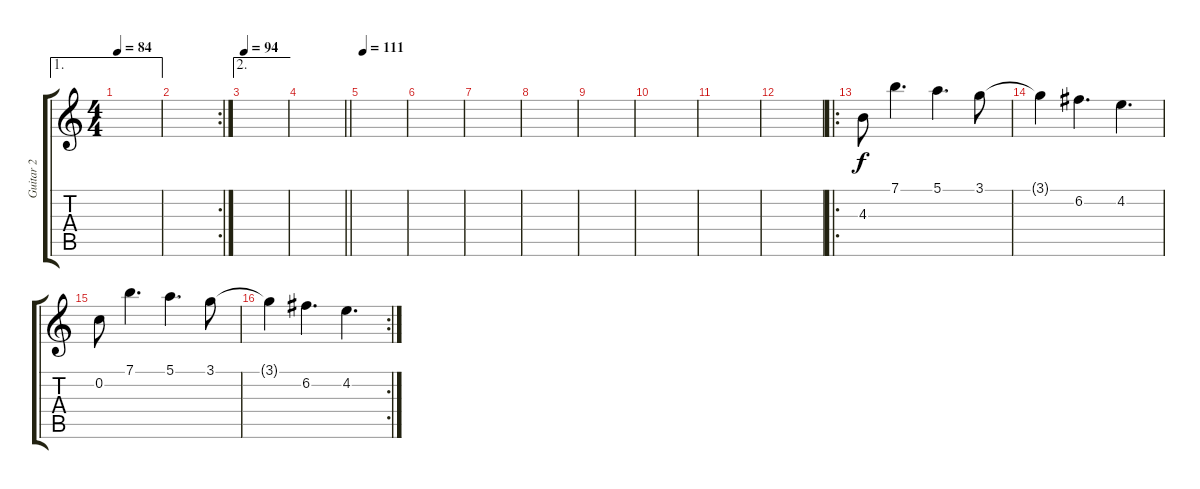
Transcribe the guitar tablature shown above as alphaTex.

\track ("Guitar 2" "Guitar 2") {instrument acousticguitarsteel}
\staff {score tabs}
\tuning (E4 C4 G3 C3 G2 C2) {hide}
\ae 1
\ts (4 4)
\tempo 84
\clef g2
\ks c
|
\rc 2
|
\ae 2
\tempo 94
|
\barLineRight lightlight
|
\tempo 111
|
|
|
|
|
|
|
|
\ro
4.3.8 7.1.4{d} 5.1.4{d} 3.1.8 |
3.1{t}.4 6.2.4{d} 4.2.4{d} |
0.2.8 7.1.4{d} 5.1.4{d} 3.1.8 |
\rc 2
3.1{t}.4 6.2.4{d} 4.2.4{d}
